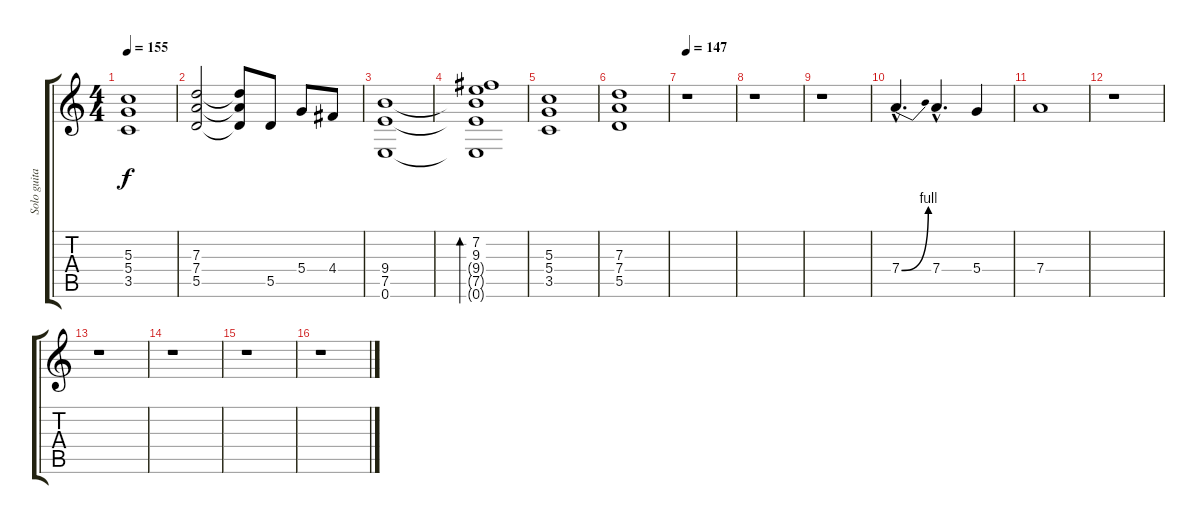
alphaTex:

\track ("Solo guitar" "Solo guita") {instrument distortionguitar}
\staff {score tabs}
\tuning (E4 B3 G3 D3 A2 E2) {hide}
\ts (4 4)
\tempo 155
\clef g2
\ks c
(5.3 5.4 3.5).1{dy f} |
(7.3 7.4 5.5).2 (7.3{t} 7.4{t} 5.5{t}).8 5.5.8 5.4.8 4.4.8 |
(9.4 7.5 0.6).1 |
(7.2 9.3 9.4{t} 7.5{t} 0.6{t}).1{bd 120} |
(5.3 5.4 3.5).1 |
(7.3 7.4 5.5).1 |
\tempo 147
r.1 |
r.1 |
r.1 |
7.4{be (bend 0 0 60 4) hac}.4{d} 7.4{hac}.4{d} 5.4.4 |
7.4.1 |
r.1 |
r.1 |
r.1 |
r.1 |
r.1
